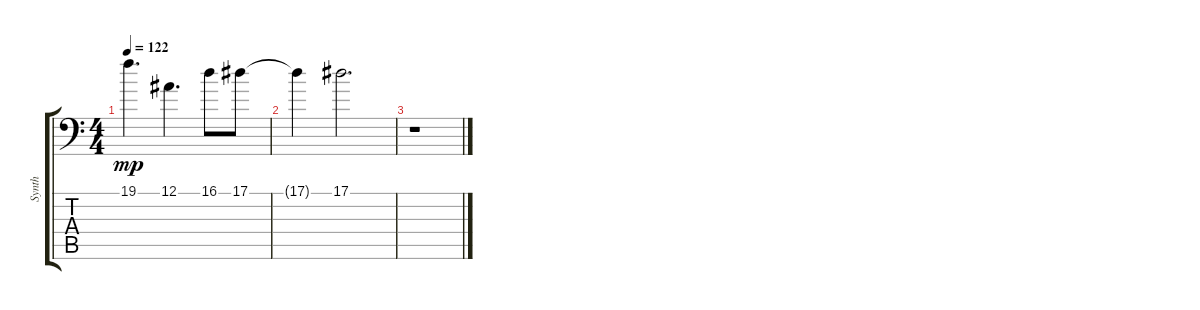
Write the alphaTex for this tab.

\track ("Synth" "Synth") {instrument brightacousticpiano}
\staff {score tabs}
\tuning (Bb3 F3 Db3 Ab2 Eb2 Ab1) {hide}
\ts (4 4)
\tempo 122
\clef f4
\ks c
19.1.4{d dy mp} 12.1.4{d} 16.1.8 17.1.8 |
17.1{t}.4 17.1.2{d} |
r.1
